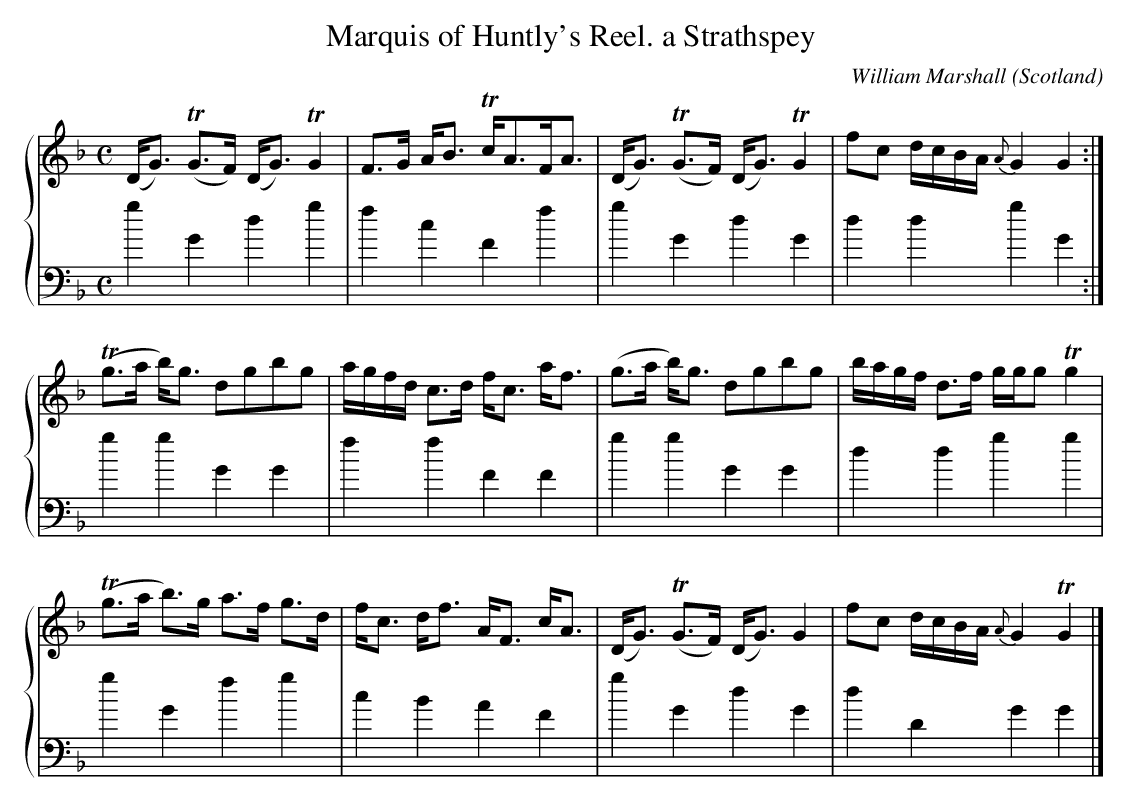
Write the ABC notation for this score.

X:1
T:Marquis of Huntly's Reel. a Strathspey
C:William Marshall
L:1/8
M:C
O:Scotland
K:G dorian
%%staves {1 2 }
(D<G) (!trill!G>F) (D<G) !trill!G2 | F>G A<B !trill!c<AF<A | \
(D<G) (!trill!G>F) (D<G) !trill!G2 | fc d/c/B/A/ {A}G2 G2 :|
(!trill!g>a   b)<g  dgbg    | a/g/f/d/ c>d      f<c    a<f | \
(g>a          b)<g  dgbg    | b/a/g/f/ d>f      g/g/g !trill!g2 |
(!trill!g>a   b)>g  a>f g>d | f<c      d<f      A<F    c<A | \
(D<G) (!trill!G>F) (D<G) G2 | fc       d/c/B/A/ {A}G2 !trill!G2 |]
V:2 clef=bass
L:1/4
gGdg | fcFf | gGdG | ddgG :| \
ggGG | ffFF | ggGG | ddgg | gGfg | cBAF | gGdG | dDGG |]
